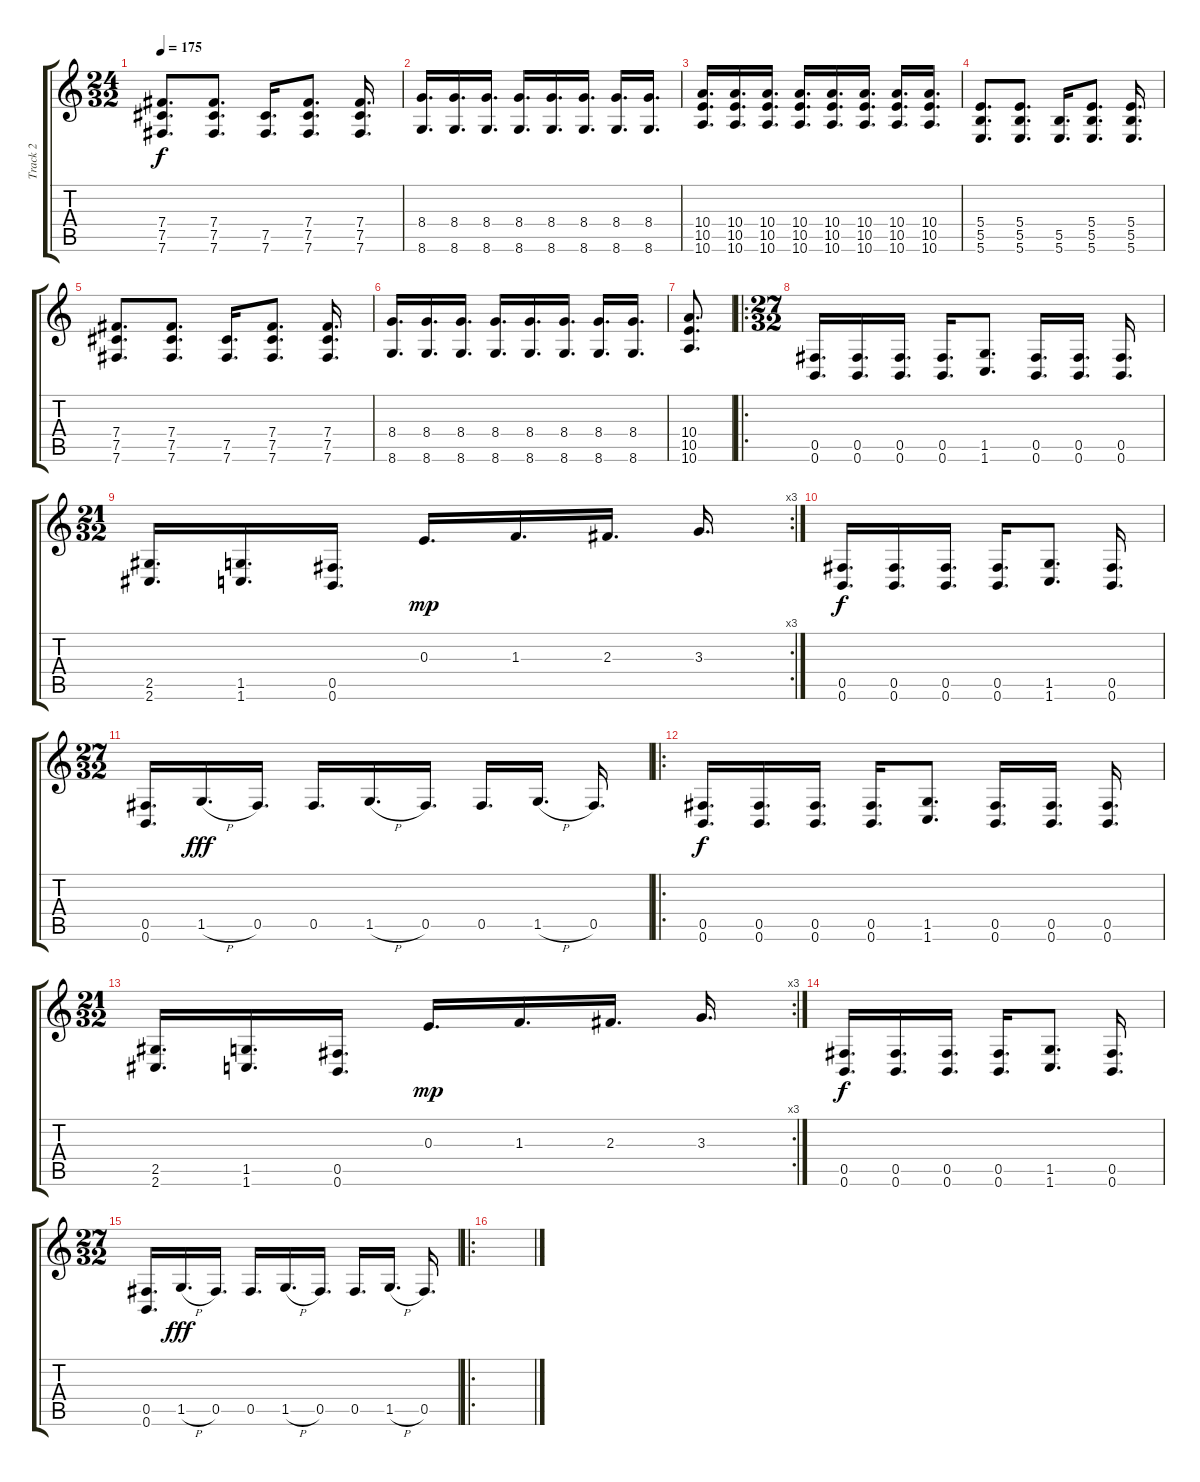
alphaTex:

\track ("Track 2" "Track 2") {instrument distortionguitar}
\staff {score tabs}
\tuning (Db4 Ab3 E3 B2 Gb2 B1) {hide}
\ts (24 32)
\tempo 175
\clef g2
\ks c
(7.4 7.5 7.6).8{d dy f} (7.4 7.5 7.6).8{d} (7.5 7.6).16{d} (7.4 7.5 7.6).8{d} (7.4 7.5 7.6).16{d} |
(8.4 8.6).16{d} (8.4 8.6).16{d} (8.4 8.6).16{d} (8.4 8.6).16{d} (8.4 8.6).16{d} (8.4 8.6).16{d} (8.4 8.6).16{d} (8.4 8.6).16{d} |
(10.4 10.5 10.6).16{d} (10.4 10.5 10.6).16{d} (10.4 10.5 10.6).16{d} (10.4 10.5 10.6).16{d} (10.4 10.5 10.6).16{d} (10.4 10.5 10.6).16{d} (10.4 10.5 10.6).16{d} (10.4 10.5 10.6).16{d} |
(5.4 5.5 5.6).8{d} (5.4 5.5 5.6).8{d} (5.5 5.6).16{d} (5.4 5.5 5.6).8{d} (5.4 5.5 5.6).16{d} |
(7.4 7.5 7.6).8{d} (7.4 7.5 7.6).8{d} (7.5 7.6).16{d} (7.4 7.5 7.6).8{d} (7.4 7.5 7.6).16{d} |
(8.4 8.6).16{d} (8.4 8.6).16{d} (8.4 8.6).16{d} (8.4 8.6).16{d} (8.4 8.6).16{d} (8.4 8.6).16{d} (8.4 8.6).16{d} (8.4 8.6).16{d} |
(10.4 10.5 10.6).8{d} |
\ro
\ts (27 32)
(0.5 0.6).16{d} (0.5 0.6).16{d} (0.5 0.6).16{d} (0.5 0.6).16{d} (1.5 1.6).8{d} (0.5 0.6).16{d} (0.5 0.6).16{d} (0.5 0.6).16{d} |
\rc 3
\ts (21 32)
(2.5 2.6).16{d} (1.5 1.6).16{d} (0.5 0.6).16{d} 0.3.16{d dy mp} 1.3.16{d} 2.3.16{d} 3.3.16{d} |
(0.5 0.6).16{d dy f} (0.5 0.6).16{d} (0.5 0.6).16{d} (0.5 0.6).16{d} (1.5 1.6).8{d} (0.5 0.6).16{d} |
\ts (27 32)
(0.5 0.6).16{d} 1.5{h}.16{d dy fff} 0.5.16{d} 0.5.16{d} 1.5{h}.16{d} 0.5.16{d} 0.5.16{d} 1.5{h}.16{d} 0.5.16{d} |
\ro
(0.5 0.6).16{d dy f} (0.5 0.6).16{d} (0.5 0.6).16{d} (0.5 0.6).16{d} (1.5 1.6).8{d} (0.5 0.6).16{d} (0.5 0.6).16{d} (0.5 0.6).16{d} |
\rc 3
\ts (21 32)
(2.5 2.6).16{d} (1.5 1.6).16{d} (0.5 0.6).16{d} 0.3.16{d dy mp} 1.3.16{d} 2.3.16{d} 3.3.16{d} |
(0.5 0.6).16{d dy f} (0.5 0.6).16{d} (0.5 0.6).16{d} (0.5 0.6).16{d} (1.5 1.6).8{d} (0.5 0.6).16{d} |
\ts (27 32)
(0.5 0.6).16{d} 1.5{h}.16{d dy fff} 0.5.16{d} 0.5.16{d} 1.5{h}.16{d} 0.5.16{d} 0.5.16{d} 1.5{h}.16{d} 0.5.16{d} |
\ro
